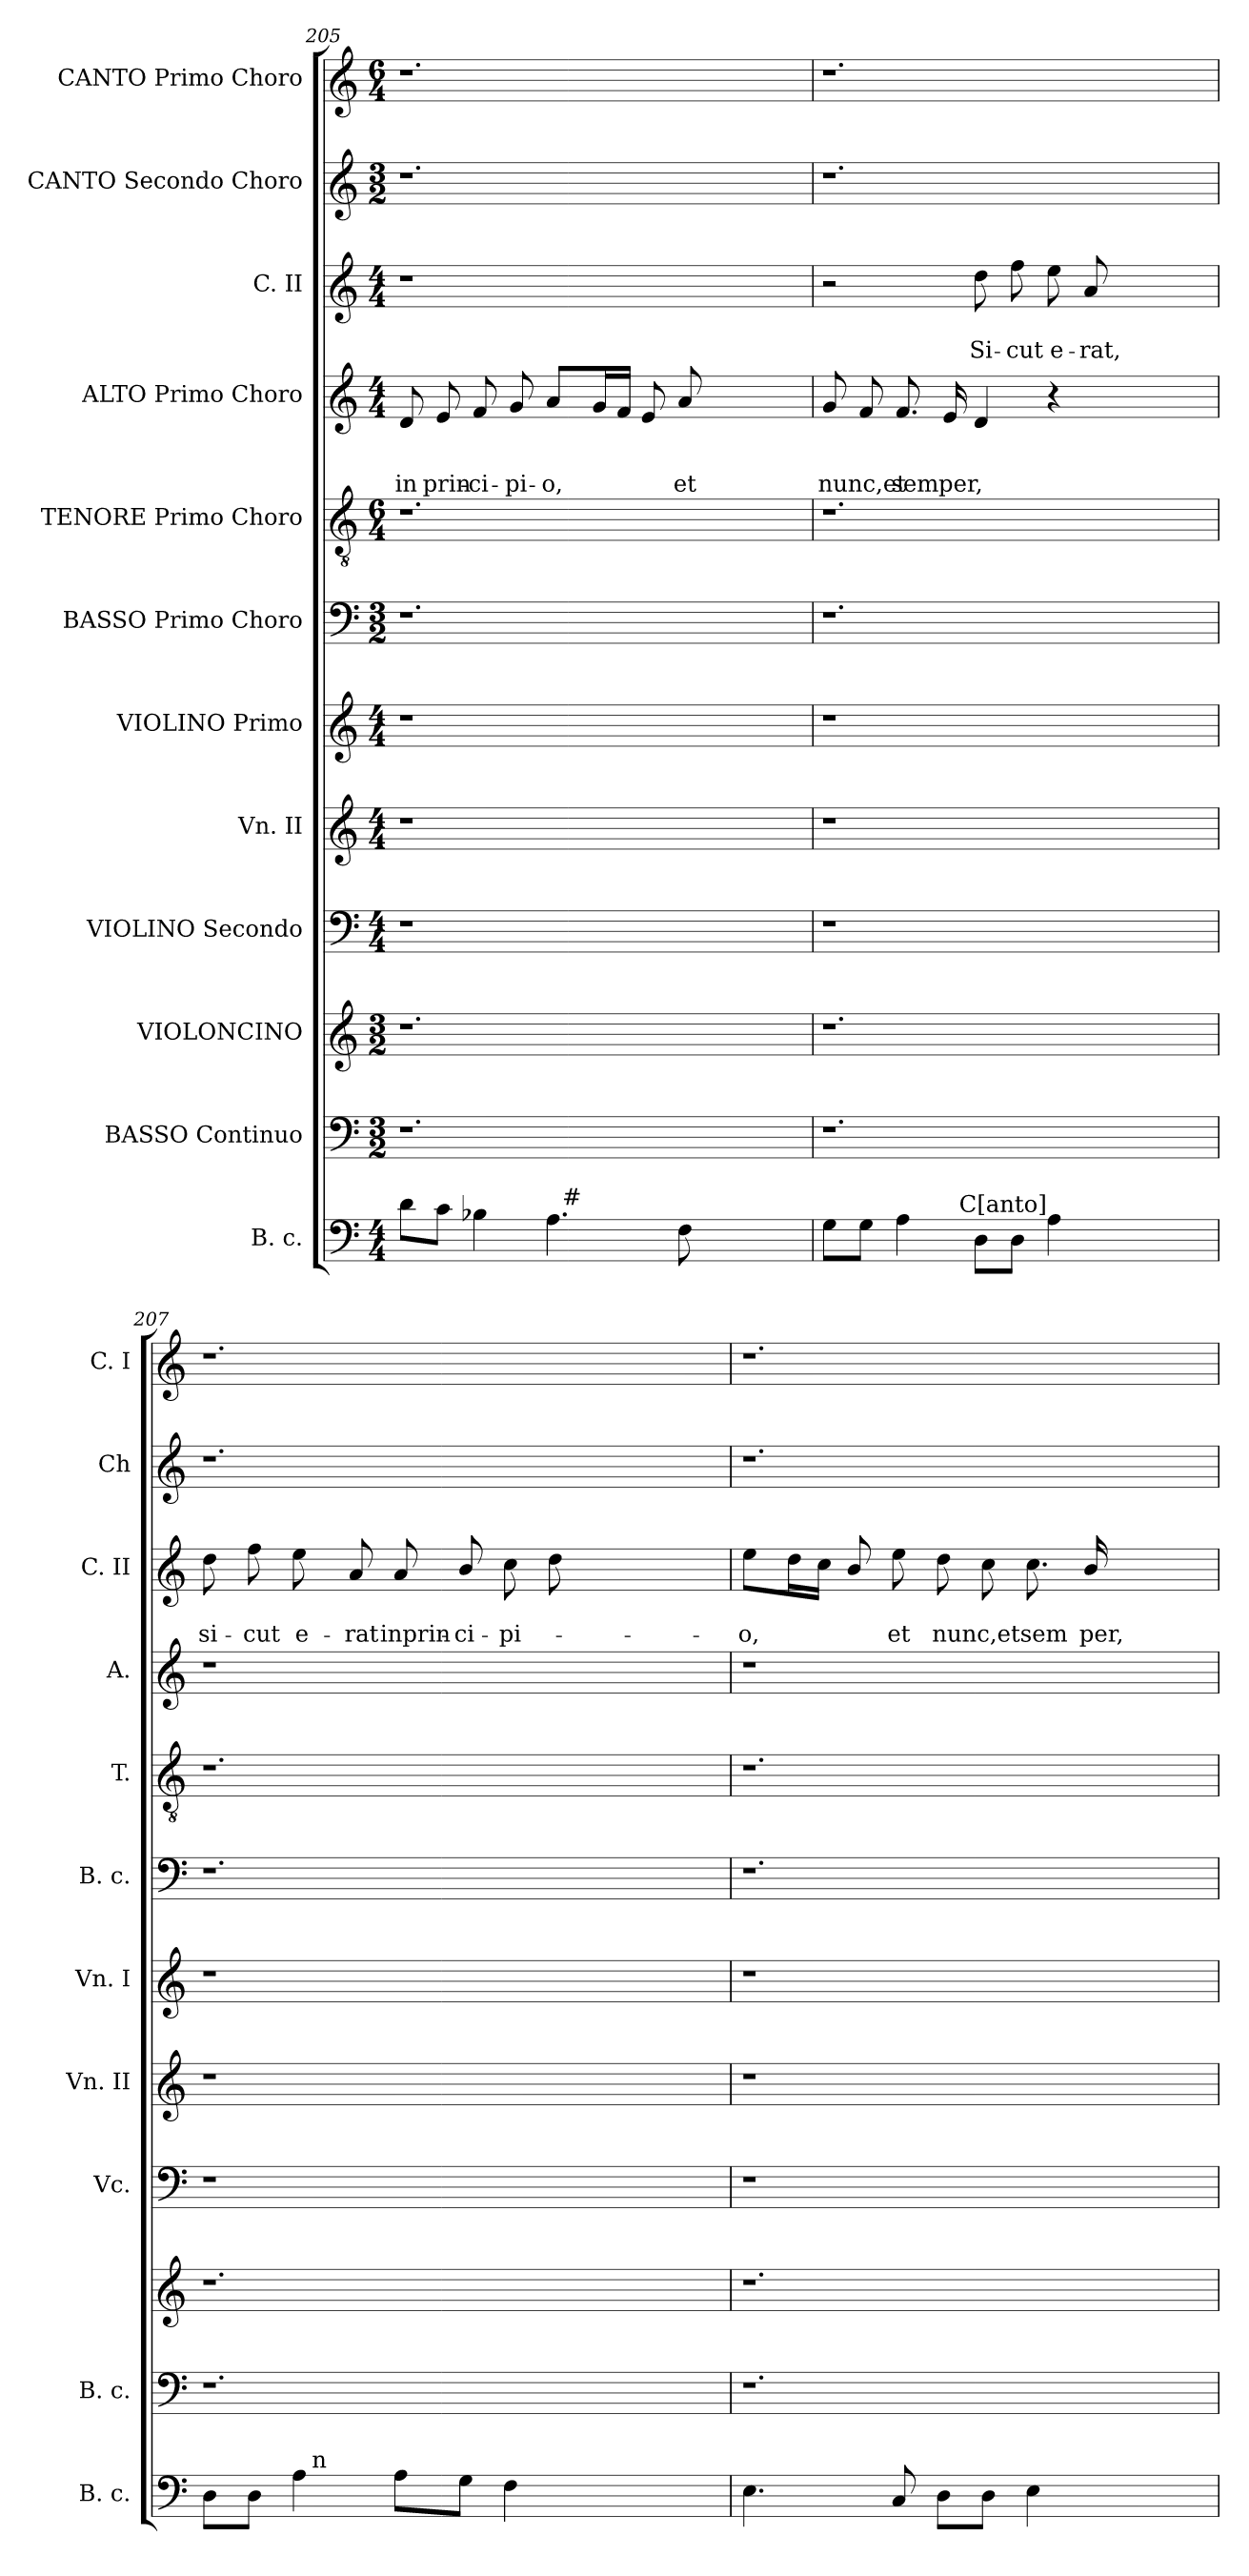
**kern	**kern	**kern	**kern	**kern	**kern	**kern	**kern	**kern	**text	**text	**text	**kern	**text	**text	**kern	**kern
*part12	*part11	*part10	*part9	*part8	*part7	*part6	*part5	*part4	*part4	*part4	*part4	*part3	*part3	*part3	*part2	*part1
*staff12	*staff11	*staff10	*staff9	*staff8	*staff7	*staff6	*staff5	*staff4	*staff4	*staff4	*staff4	*staff3	*staff3	*staff3	*staff2	*staff1
*I"B. c.	*I"BASSO Continuo	*I"VIOLONCINO	*I"VIOLINO Secondo	*I"Vn. II	*I"VIOLINO Primo	*I"BASSO Primo Choro	*I"TENORE Primo Choro	*I"ALTO Primo Choro	*	*	*	*I"C. II	*	*	*I"CANTO Secondo Choro	*I"CANTO Primo Choro
*I'B. c.	*I'B. c.	*	*I'Vc.	*I'Vn. II	*I'Vn. I	*I'B. c.	*I'T.	*I'A.	*	*	*	*I'C. II	*	*	*I'Ch	*I'C. I
*clefF4	*clefF4	*clefG2	*clefF4	*clefG2	*clefG2	*clefF4	*clefGv2	*clefG2	*	*	*	*clefG2	*	*	*clefG2	*clefG2
*	*ITrd7c12	*	*	*	*	*	*	*	*	*	*	*	*	*	*	*
*k[]	*k[]	*k[]	*k[]	*k[]	*k[]	*k[]	*k[]	*k[]	*	*	*	*k[]	*	*	*k[]	*k[]
*C:	*C:	*C:	*C:	*C:	*C:	*C:	*C:	*C:	*	*	*	*C:	*	*	*C:	*C:
*M4/4	*M3/2	*M3/2	*M4/4	*M4/4	*M4/4	*M3/2	*M6/4	*M4/4	*	*	*	*M4/4	*	*	*M3/2	*M6/4
=205	=205	=205	=205	=205	=205	=205	=205	=205	=205	=205	=205	=205	=205	=205	=205	=205
!	!	!	!	!	!	!	!	!	!	!	!LO:LY:b	!	!	!	!	!
*^	*	*	*	*	*	*	*	*	*	*	*	*	*	*	*	*
8d\L	2ryy	1.r	1.r	1r	1r	1r	1.r	1.r	8d/	.	.	in	1r	.	.	1.r	1.r
!	!	!	!	!	!	!	!	!	!	!	!	!LO:LY:b	!	!	!	!	!
8c\J	.	.	.	.	.	.	.	.	8e/	.	.	prin-	.	.	.	.	.
!	!	!	!	!	!	!	!	!	!	!	!	!LO:LY:b:rj	!	!	!	!	!
4B-X\	.	.	.	.	.	.	.	.	8f/	.	.	-ci-	.	.	.	.	.
!	!	!	!	!	!	!	!	!	!	!	!	!LO:LY:b	!	!	!	!	!
.	.	.	.	.	.	.	.	.	8g/	.	.	-pi-	.	.	.	.	.
!	!	!	!	!	!	!	!	!	!	!	!	!LO:LY:b	!	!	!	!	!
4.A\	32ryy	.	.	.	.	.	.	.	8a/L	.	.	-o,	.	.	.	.	.
!	!LO:TX:a:t=#	!	!	!	!	!	!	!	!	!	!	!	!	!	!	!	!
.	2ryy	.	.	.	.	.	.	.	.	.	.	.	.	.	.	.	.
.	.	.	.	.	.	.	.	.	16g/L	.	.	.	.	.	.	.	.
.	.	.	.	.	.	.	.	.	16f/JJ	.	.	.	.	.	.	.	.
.	.	.	.	.	.	.	.	.	8e/	.	.	.	.	.	.	.	.
!	!	!	!	!	!	!	!	!	!	!	!	!LO:LY:b	!	!	!	!	!
8F\	.	.	.	.	.	.	.	.	8a/	.	.	et	.	.	.	.	.
2ryy	.	.	.	2ryy	2ryy	2ryy	.	.	2ryy	.	.	.	2ryy	.	.	.	.
.	4...ryy	.	.	.	.	.	.	.	.	.	.	.	.	.	.	.	.
=206	=206	=206	=206	=206	=206	=206	=206	=206	=206	=206	=206	=206	=206	=206	=206	=206	=206
!	!	!	!	!	!	!	!	!	!	!	!	!LO:LY:b	!	!	!	!	!
8G\L	4...ryy	1.r	1.r	1r	1r	1r	1.r	1.r	8g/	.	.	nunc,et	2r	.	.	1.r	1.r
8G\J	.	.	.	.	.	.	.	.	8f/	.	.	.	.	.	.	.	.
!	!	!	!	!	!	!	!	!	!	!	!	!LO:LY:b	!	!	!	!	!
4A\	.	.	.	.	.	.	.	.	8.f/	.	.	sem	.	.	.	.	.
!	!	!	!	!	!	!	!	!	!	!	!	!LO:LY:b	!	!	!	!	!
.	.	.	.	.	.	.	.	.	16e/	.	.	per,	.	.	.	.	.
!	!LO:TX:a:t=C[anto]	!	!	!	!	!	!	!	!	!	!	!	!	!	!	!	!
.	1ryy	.	.	.	.	.	.	.	.	.	.	.	.	.	.	.	.
!	!	!	!	!	!	!	!	!	!	!	!	!	!	!	!LO:LY:b	!	!
8D\L	.	.	.	.	.	.	.	.	4d/	.	.	.	8dd\	.	Si-	.	.
!	!	!	!	!	!	!	!	!	!	!	!	!	!	!	!LO:LY:b:rj	!	!
8D\J	.	.	.	.	.	.	.	.	.	.	.	.	8ff\	.	-cut	.	.
!	!	!	!	!	!	!	!	!	!	!	!	!	!	!	!LO:LY:b	!	!
4A\	.	.	.	.	.	.	.	.	4r	.	.	.	8ee\	.	e-	.	.
!	!	!	!	!	!	!	!	!	!	!	!	!	!	!	!LO:LY:b	!	!
.	.	.	.	.	.	.	.	.	.	.	.	.	8a/	.	-rat,	.	.
2ryy	.	.	.	2ryy	2ryy	2ryy	.	.	2ryy	.	.	.	2ryy	.	.	.	.
.	32ryy	.	.	.	.	.	.	.	.	.	.	.	.	.	.	.	.
!!LO:LB:g=z
=207	=207	=207	=207	=207	=207	=207	=207	=207	=207	=207	=207	=207	=207	=207	=207	=207	=207
!	!	!	!	!	!	!	!	!	!	!	!	!	!	!	!LO:LY:b	!	!
8D\L	4ryy	1.r	1.r	1r	1r	1r	1.r	1.r	1r	.	.	.	8dd\	.	si-	1.r	1.r
!	!	!	!	!	!	!	!	!	!	!	!	!	!	!	!LO:LY:b	!	!
8D\J	.	.	.	.	.	.	.	.	.	.	.	.	8ff\	.	-cut	.	.
!	!	!	!	!	!	!	!	!	!	!	!	!	!	!	!LO:LY:b	!	!
4A\	32ryy	.	.	.	.	.	.	.	.	.	.	.	8ee\	.	e-	.	.
!	!LO:TX:a:t=n	!	!	!	!	!	!	!	!	!	!	!	!	!	!	!	!
.	1ryy	.	.	.	.	.	.	.	.	.	.	.	.	.	.	.	.
!	!	!	!	!	!	!	!	!	!	!	!	!	!	!	!LO:LY:b	!	!
.	.	.	.	.	.	.	.	.	.	.	.	.	8a/	.	-rat	.	.
!	!	!	!	!	!	!	!	!	!	!	!	!	!	!	!LO:LY:b	!	!
8A\L	.	.	.	.	.	.	.	.	.	.	.	.	8a/	.	inprin-	.	.
!	!	!	!	!	!	!	!	!	!	!	!	!	!	!	!LO:LY:b	!	!
8G\J	.	.	.	.	.	.	.	.	.	.	.	.	8b/	.	-ci-	.	.
!	!	!	!	!	!	!	!	!	!	!	!	!	!	!	!LO:LY:b	!	!
4F\	.	.	.	.	.	.	.	.	.	.	.	.	8cc\	.	-pi-	.	.
.	.	.	.	.	.	.	.	.	.	.	.	.	8dd\	.	.	.	.
2ryy	.	.	.	2ryy	2ryy	2ryy	.	.	2ryy	.	.	.	2ryy	.	.	.	.
.	8..ryy	.	.	.	.	.	.	.	.	.	.	.	.	.	.	.	.
=208	=208	=208	=208	=208	=208	=208	=208	=208	=208	=208	=208	=208	=208	=208	=208	=208	=208
!LO:TX:a:t=#	!	!	!	!	!	!	!	!	!	!	!	!	!	!	!	!	!
!	!	!	!	!	!	!	!	!	!	!	!	!	!	!	!LO:LY:b	!	!
*v	*v	*	*	*	*	*	*	*	*	*	*	*	*	*	*	*	*
4.E\	1.r	1.r	1r	1r	1r	1.r	1.r	1r	.	.	.	8ee\L	.	-o,	1.r	1.r
.	.	.	.	.	.	.	.	.	.	.	.	16dd\L	.	.	.	.
.	.	.	.	.	.	.	.	.	.	.	.	16cc\JJ	.	.	.	.
.	.	.	.	.	.	.	.	.	.	.	.	8b/	.	.	.	.
!	!	!	!	!	!	!	!	!	!	!	!	!	!	!LO:LY:b	!	!
8C/	.	.	.	.	.	.	.	.	.	.	.	8ee\	.	et	.	.
!	!	!	!	!	!	!	!	!	!	!	!	!	!	!LO:LY:b	!	!
8D\L	.	.	.	.	.	.	.	.	.	.	.	8dd\	.	nunc,etsem	.	.
8D\J	.	.	.	.	.	.	.	.	.	.	.	8cc\	.	.	.	.
4E\	.	.	.	.	.	.	.	.	.	.	.	8.cc\	.	.	.	.
!	!	!	!	!	!	!	!	!	!	!	!	!	!	!LO:LY:b	!	!
.	.	.	.	.	.	.	.	.	.	.	.	16b/	.	per,	.	.
2ryy	.	.	2ryy	2ryy	2ryy	.	.	2ryy	.	.	.	2ryy	.	.	.	.
=	=	=	=	=	=	=	=	=	=	=	=	=	=	=	=	=
*-	*-	*-	*-	*-	*-	*-	*-	*-	*-	*-	*-	*-	*-	*-	*-	*-
